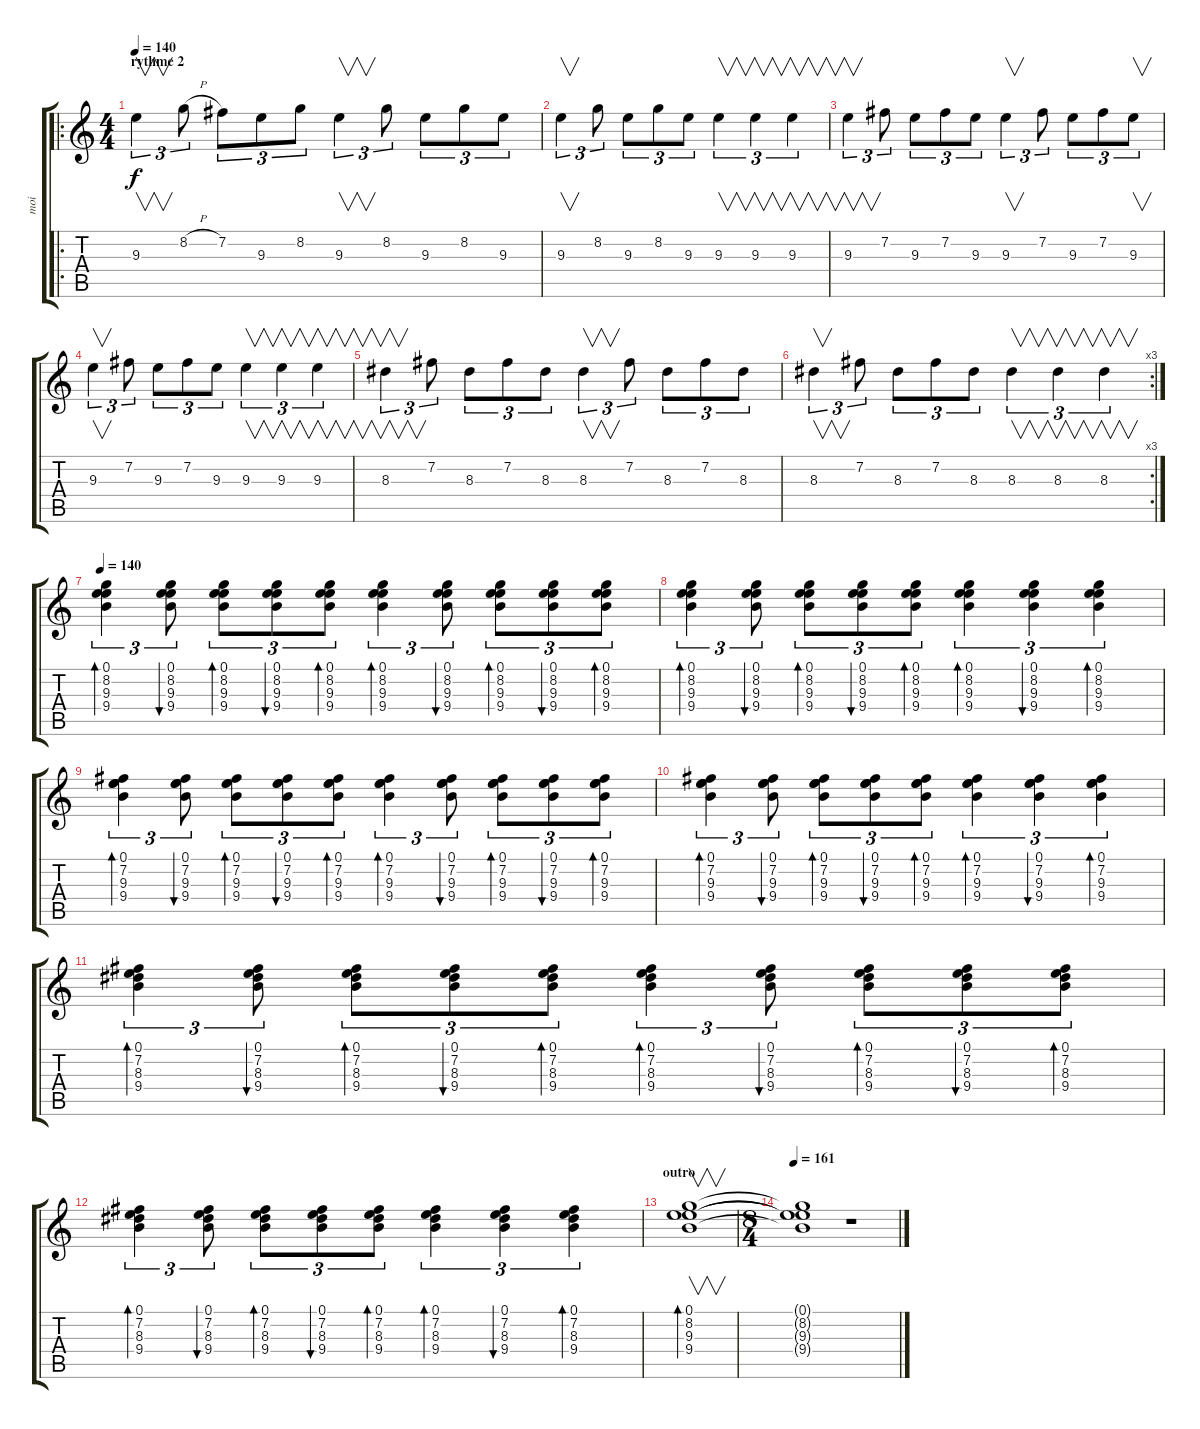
\track ("moi" "moi") {instrument acousticguitarsteel}
\staff {score tabs}
\tuning (E4 B3 G3 D3 A2 E2) {hide}
\ro
\ts (4 4)
\section ("" "rythme 2")
\tempo 140
\clef g2
\ks c
9.3.4{v tu (3 2) dy f} 8.2{h}.8{tu (3 2)} 7.2.8{tu (3 2)} 9.3.8{tu (3 2)} 8.2.8{tu (3 2)} 9.3.4{v tu (3 2)} 8.2.8{tu (3 2)} 9.3.8{tu (3 2)} 8.2.8{tu (3 2)} 9.3.8{tu (3 2)} |
9.3.4{v tu (3 2)} 8.2.8{tu (3 2)} 9.3.8{tu (3 2)} 8.2.8{tu (3 2)} 9.3.8{tu (3 2)} 9.3.4{v tu (3 2)} 9.3.4{v tu (3 2)} 9.3.4{v tu (3 2)} |
9.3.4{v tu (3 2)} 7.2.8{tu (3 2)} 9.3.8{tu (3 2)} 7.2.8{tu (3 2)} 9.3.8{tu (3 2)} 9.3.4{v tu (3 2)} 7.2.8{tu (3 2)} 9.3.8{tu (3 2)} 7.2.8{tu (3 2)} 9.3.8{v tu (3 2)} |
9.3.4{v tu (3 2)} 7.2.8{tu (3 2)} 9.3.8{tu (3 2)} 7.2.8{tu (3 2)} 9.3.8{tu (3 2)} 9.3.4{v tu (3 2)} 9.3.4{v tu (3 2)} 9.3.4{v tu (3 2)} |
8.3.4{v tu (3 2)} 7.2.8{tu (3 2)} 8.3.8{tu (3 2)} 7.2.8{tu (3 2)} 8.3.8{tu (3 2)} 8.3.4{v tu (3 2)} 7.2.8{tu (3 2)} 8.3.8{tu (3 2)} 7.2.8{tu (3 2)} 8.3.8{tu (3 2)} |
\rc 3
8.3.4{v tu (3 2)} 7.2.8{tu (3 2)} 8.3.8{tu (3 2)} 7.2.8{tu (3 2)} 8.3.8{tu (3 2)} 8.3.4{v tu (3 2)} 8.3.4{v tu (3 2)} 8.3.4{v tu (3 2)} |
\tempo 140
(0.1 8.2 9.3 9.4).4{tu (3 2) bd 30} (0.1 8.2 9.3 9.4).8{tu (3 2) bu 30} (0.1 8.2 9.3 9.4).8{tu (3 2) bd 30} (0.1 8.2 9.3 9.4).8{tu (3 2) bu 30} (0.1 8.2 9.3 9.4).8{tu (3 2) bd 60} (0.1 8.2 9.3 9.4).4{tu (3 2) bd 30} (0.1 8.2 9.3 9.4).8{tu (3 2) bu 30} (0.1 8.2 9.3 9.4).8{tu (3 2) bd 30} (0.1 8.2 9.3 9.4).8{tu (3 2) bu 30} (0.1 8.2 9.3 9.4).8{tu (3 2) bd 30} |
(0.1 8.2 9.3 9.4).4{tu (3 2) bd 30} (0.1 8.2 9.3 9.4).8{tu (3 2) bu 30} (0.1 8.2 9.3 9.4).8{tu (3 2) bd 30} (0.1 8.2 9.3 9.4).8{tu (3 2) bu 30} (0.1 8.2 9.3 9.4).8{tu (3 2) bd 60} (0.1 8.2 9.3 9.4).4{tu (3 2) bd 30} (0.1 8.2 9.3 9.4).4{tu (3 2) bu 30} (0.1 8.2 9.3 9.4).4{tu (3 2) bd 30} |
(0.1 7.2 9.3 9.4).4{tu (3 2) bd 30} (0.1 7.2 9.3 9.4).8{tu (3 2) bu 30} (0.1 7.2 9.3 9.4).8{tu (3 2) bd 30} (0.1 7.2 9.3 9.4).8{tu (3 2) bu 30} (0.1 7.2 9.3 9.4).8{tu (3 2) bd 60} (0.1 7.2 9.3 9.4).4{tu (3 2) bd 30} (0.1 7.2 9.3 9.4).8{tu (3 2) bu 30} (0.1 7.2 9.3 9.4).8{tu (3 2) bd 30} (0.1 7.2 9.3 9.4).8{tu (3 2) bu 30} (0.1 7.2 9.3 9.4).8{tu (3 2) bd 30} |
(0.1 7.2 9.3 9.4).4{tu (3 2) bd 30} (0.1 7.2 9.3 9.4).8{tu (3 2) bu 30} (0.1 7.2 9.3 9.4).8{tu (3 2) bd 30} (0.1 7.2 9.3 9.4).8{tu (3 2) bu 30} (0.1 7.2 9.3 9.4).8{tu (3 2) bd 60} (0.1 7.2 9.3 9.4).4{tu (3 2) bd 30} (0.1 7.2 9.3 9.4).4{tu (3 2) bu 30} (0.1 7.2 9.3 9.4).4{tu (3 2) bd 30} |
(0.1 7.2 8.3 9.4).4{tu (3 2) bd 30} (0.1 7.2 8.3 9.4).8{tu (3 2) bu 30} (0.1 7.2 8.3 9.4).8{tu (3 2) bd 30} (0.1 7.2 8.3 9.4).8{tu (3 2) bu 30} (0.1 7.2 8.3 9.4).8{tu (3 2) bd 60} (0.1 7.2 8.3 9.4).4{tu (3 2) bd 30} (0.1 7.2 8.3 9.4).8{tu (3 2) bu 30} (0.1 7.2 8.3 9.4).8{tu (3 2) bd 30} (0.1 7.2 8.3 9.4).8{tu (3 2) bu 30} (0.1 7.2 8.3 9.4).8{tu (3 2) bd 30} |
(0.1 7.2 8.3 9.4).4{tu (3 2) bd 30} (0.1 7.2 8.3 9.4).8{tu (3 2) bu 30} (0.1 7.2 8.3 9.4).8{tu (3 2) bd 30} (0.1 7.2 8.3 9.4).8{tu (3 2) bu 30} (0.1 7.2 8.3 9.4).8{tu (3 2) bd 60} (0.1 7.2 8.3 9.4).4{tu (3 2) bd 30} (0.1 7.2 8.3 9.4).4{tu (3 2) bu 30} (0.1 7.2 8.3 9.4).4{tu (3 2) bd 30} |
\section ("" "outro")
(0.1 8.2 9.3 9.4).1{v bd 480} |
\ts (8 4)
\tempo 161
(0.1{t} 8.2{t} 9.3{t} 9.4{t}).1 r.1
